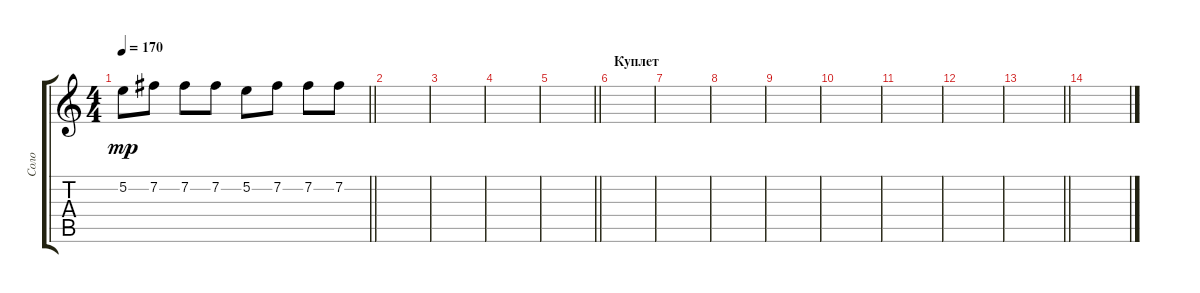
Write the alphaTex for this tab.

\track ("Соло" "Соло") {instrument overdrivenguitar}
\staff {score tabs}
\tuning (E4 B3 G3 D3 A2 E2) {hide}
\ts (4 4)
\tempo 170
\clef g2
\barLineRight lightlight
\ks c
5.2.8{dy mp} 7.2.8 7.2.8 7.2.8 5.2.8 7.2.8 7.2.8 7.2.8 |
\section ("" " ")
|
|
|
\barLineRight lightlight
|
\section ("" "Куплет")
|
|
|
|
|
|
|
\barLineRight lightlight
|
\section ("" " ")
